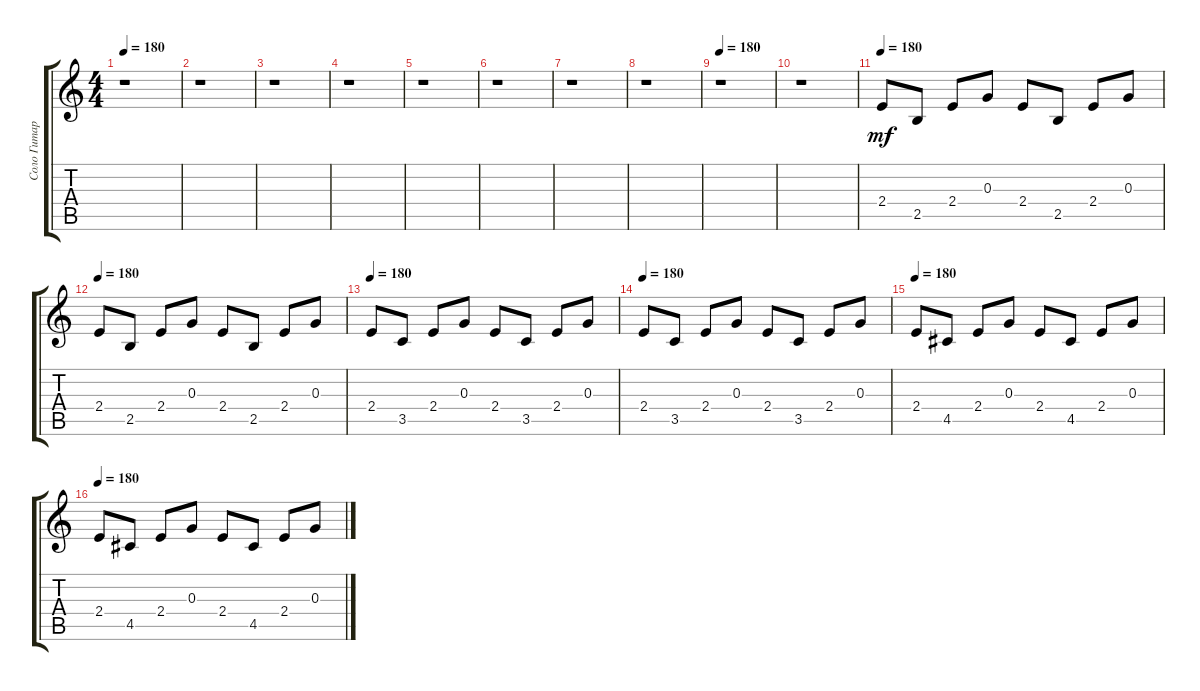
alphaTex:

\track ("Соло Гитара Clean" "Соло Гитар") {instrument electricguitarclean}
\staff {score tabs}
\tuning (E4 B3 G3 D3 A2 E2) {hide}
\ts (4 4)
\tempo 180
\clef g2
\ks c
r.1{dy f} |
r.1 |
r.1 |
r.1 |
r.1 |
r.1 |
r.1 |
r.1 |
\tempo 180
r.1 |
r.1 |
\tempo 180
2.4.8{dy mf} 2.5.8 2.4.8 0.3.8 2.4.8 2.5.8 2.4.8 0.3.8 |
\tempo 180
2.4.8 2.5.8 2.4.8 0.3.8 2.4.8 2.5.8 2.4.8 0.3.8 |
\tempo 180
2.4.8 3.5.8 2.4.8 0.3.8 2.4.8 3.5.8 2.4.8 0.3.8 |
\tempo 180
2.4.8 3.5.8 2.4.8 0.3.8 2.4.8 3.5.8 2.4.8 0.3.8 |
\tempo 180
2.4.8 4.5.8 2.4.8 0.3.8 2.4.8 4.5.8 2.4.8 0.3.8 |
\tempo 180
2.4.8 4.5.8 2.4.8 0.3.8 2.4.8 4.5.8 2.4.8 0.3.8
